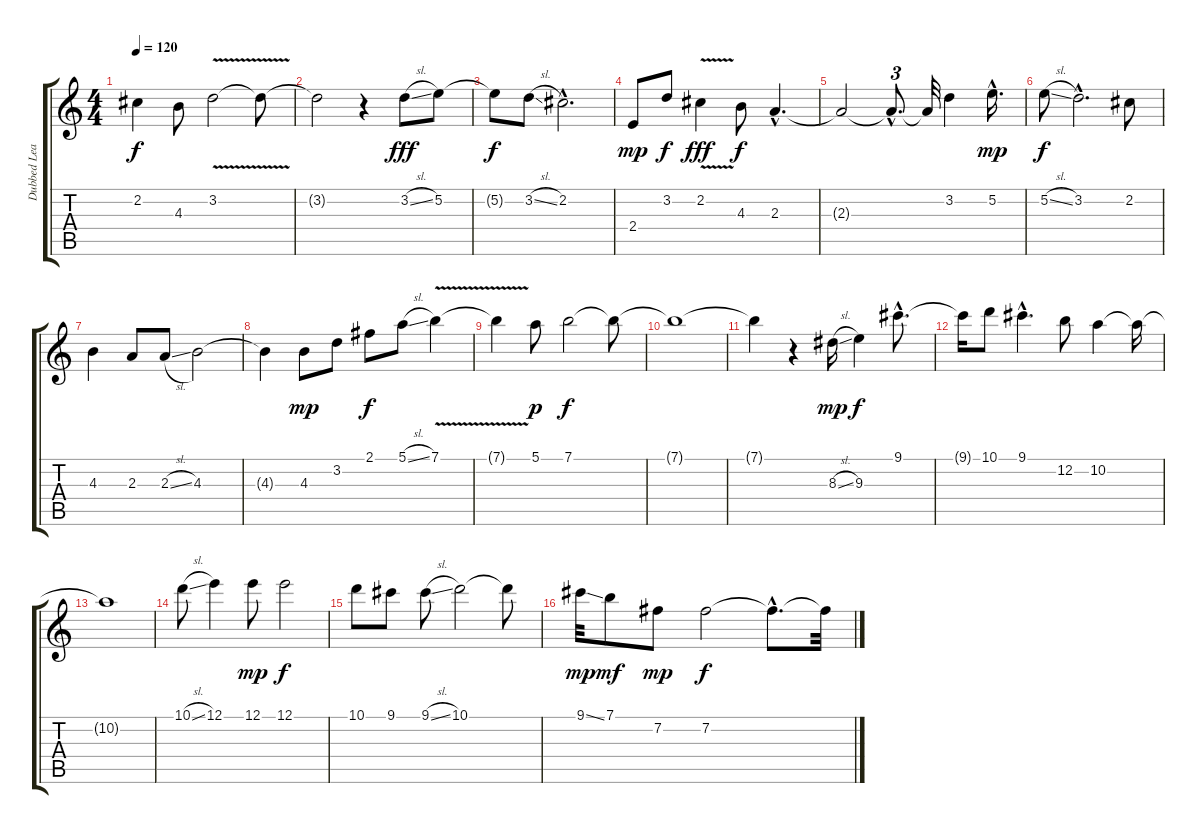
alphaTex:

\track ("Dubbed Lead" "Dubbed Lea") {instrument electricguitarjazz}
\staff {score tabs}
\tuning (E4 B3 G3 D3 A2 E2) {hide}
\ts (4 4)
\tempo 120
\clef g2
\ks c
2.2{t}.4{dy f} 4.3.8 3.2{v}.2 3.2{t}.8 |
3.2{t}.2 r.4 3.2{sl}.8{dy fff} 5.2.8 |
5.2{t}.8{dy f} 3.2{sl}.8 2.2{hac}.2{d} |
2.4.8{dy mp} 3.2.8{dy f} 2.2{v}.4{dy fff} 4.3.8{dy f} 2.3{hac}.4{d} |
2.3{t}.2 2.3{hac t}.8{d tu (3 2)} 2.3{t}.32 3.2.4 5.2{hac}.16{d dy mp} |
5.2{sl}.8{dy f} 3.2{hac}.2{d} 2.2.8 |
4.3.4 2.3.8 2.3{sl}.8 4.3.2 |
4.3{t}.4 4.3.8{dy mp} 3.2.8 2.1.8{dy f} 5.1{sl}.8 7.1{v}.4 |
7.1{t}.4 5.1.8{dy p} 7.1.2{dy f} 7.1{t}.8 |
7.1{t}.1 |
7.1{t}.4 r.4 8.3{sl}.16{dy mp} 9.3.4{dy f} 9.1{hac}.8{d} |
9.1{t}.16 10.1.8 9.1{hac}.4{d} 12.2.8 10.2.4 10.2{t}.16 |
10.2{t}.1 |
10.1{sl}.8 12.1.4 12.1.8{dy mp} 12.1.2{dy f} |
10.1.8 9.1.8 9.1{sl}.8 10.1.2 10.1{t}.8 |
9.1{ss}.32{dy mp} 7.1.8{dy mf} 7.2.8{dy mp} 7.2.2{dy f} 7.2{hac t}.8{d} 7.2{t}.32
